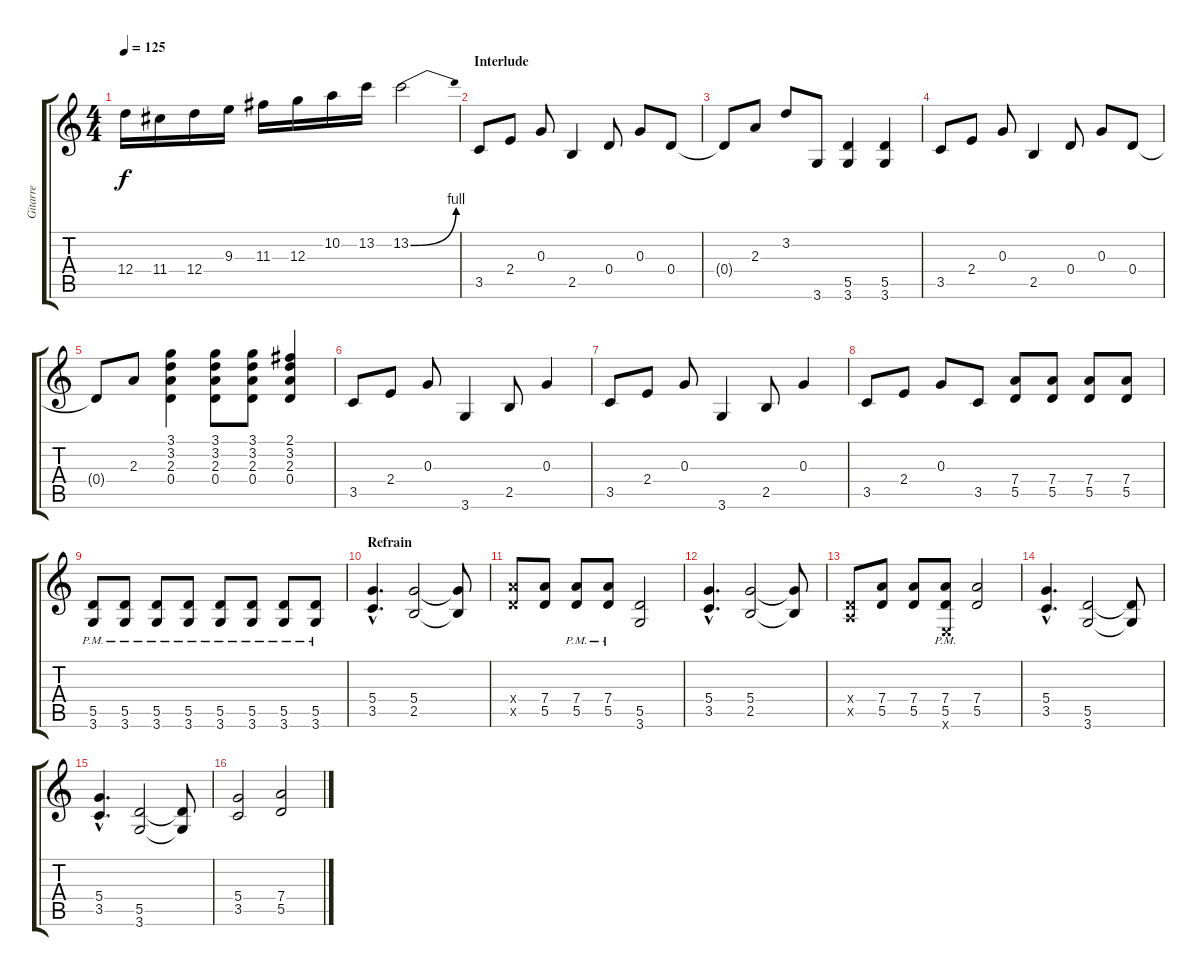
\track ("Gitarre" "Gitarre") {instrument distortionguitar}
\staff {score tabs}
\tuning (E4 B3 G3 D3 A2 E2) {hide}
\ts (4 4)
\tempo 125
\clef g2
\ks c
12.4.16{dy f} 11.4.16 12.4.16 9.3.16 11.3.16 12.3.16 10.2.16 13.2.16 13.2{be (bend 0 0 60 4)}.2 |
\section ("" "Interlude")
3.5.8{volume 13} 2.4.8 0.3.8 2.5.4 0.4.8 0.3.8 0.4.8 |
0.4{t}.8 2.3.8 3.2.8 3.6.8 (5.5 3.6).4 (5.5 3.6).4 |
3.5.8 2.4.8 0.3.8 2.5.4 0.4.8 0.3.8 0.4.8 |
0.4{t}.8 2.3.8 (3.1 3.2 2.3 0.4).4 (3.1 3.2 2.3 0.4).8 (3.1 3.2 2.3 0.4).8 (2.1 3.2 2.3 0.4).4 |
3.5.8 2.4.8 0.3.8 3.6.4 2.5.8 0.3.4 |
3.5.8 2.4.8 0.3.8 3.6.4 2.5.8 0.3.4 |
3.5.8 2.4.8 0.3.8 3.5.8 (7.4 5.5).8 (7.4 5.5).8 (7.4 5.5).8 (7.4 5.5).8 |
(5.5{pm} 3.6{pm}).8 (5.5{pm} 3.6{pm}).8 (5.5{pm} 3.6{pm}).8 (5.5{pm} 3.6{pm}).8 (5.5{pm} 3.6{pm}).8 (5.5{pm} 3.6{pm}).8 (5.5{pm} 3.6{pm}).8 (5.5{pm} 3.6{pm}).8 |
\section ("" "Refrain")
(5.4{hac} 3.5{hac}).4{d volume 13} (5.4 2.5).2 (5.4{t} 2.5{t}).8 |
(7.4{x} 5.5{x}).8 (7.4 5.5).8 (7.4{pm} 5.5{pm}).8 (7.4{pm} 5.5{pm}).8 (5.5 3.6).2 |
(5.4{hac} 3.5{hac}).4{d} (5.4 2.5).2 (5.4{t} 2.5{t}).8 |
(0.4{x} 0.5{x}).8 (7.4 5.5).8 (7.4 5.5).8 (7.4{pm} 5.5{pm} 0.6{x}).8 (7.4 5.5).2 |
(5.4{hac} 3.5{hac}).4{d} (5.5 3.6).2 (5.5{t} 3.6{t}).8 |
(5.4{hac} 3.5{hac}).4{d} (5.5 3.6).2 (5.5{t} 3.6{t}).8 |
(5.4 3.5).2 (7.4 5.5).2
